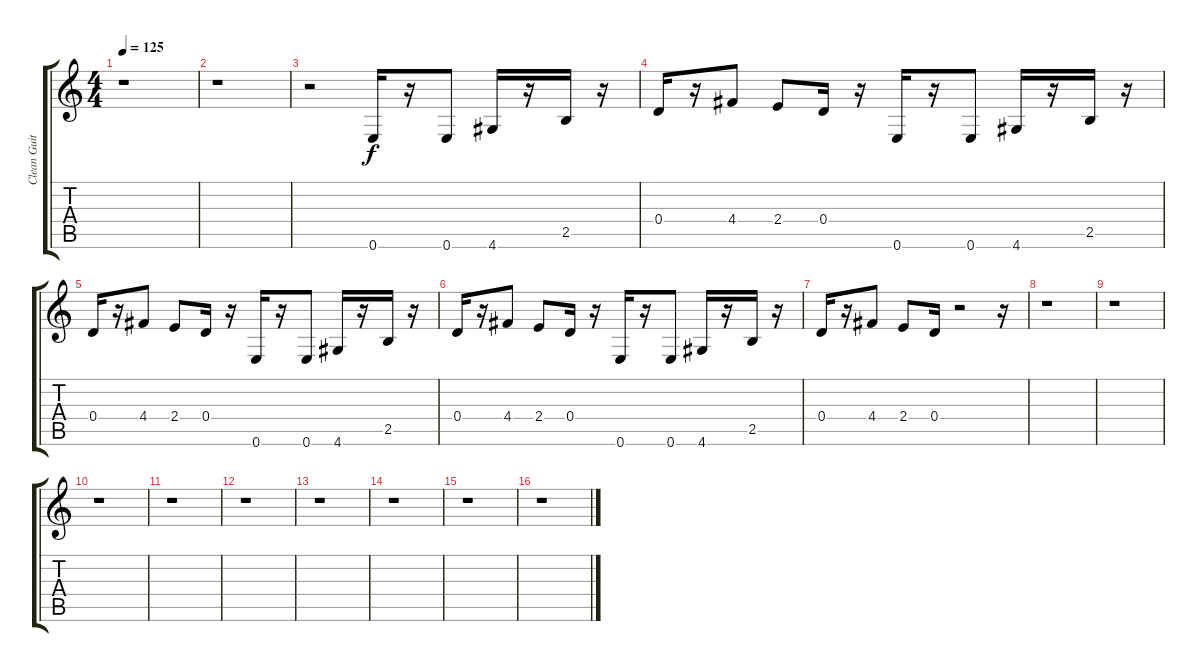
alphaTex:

\track ("Clean Guitar (Electric)" "Clean Guit") {instrument electricguitarclean}
\staff {score tabs}
\tuning (E4 B3 G3 D3 A2 E2) {hide}
\ts (4 4)
\tempo 125
\clef g2
\ks c
r.1{dy f} |
r.1 |
r.2 0.6.16 r.16 0.6.8 4.6.16 r.16 2.5.16 r.16 |
0.4.16 r.16 4.4.8 2.4.8 0.4.16 r.16 0.6.16 r.16 0.6.8 4.6.16 r.16 2.5.16 r.16 |
0.4.16 r.16 4.4.8 2.4.8 0.4.16 r.16 0.6.16 r.16 0.6.8 4.6.16 r.16 2.5.16 r.16 |
0.4.16 r.16 4.4.8 2.4.8 0.4.16 r.16 0.6.16 r.16 0.6.8 4.6.16 r.16 2.5.16 r.16 |
0.4.16 r.16 4.4.8 2.4.8 0.4.16 r.2 r.16 |
r.1 |
r.1 |
r.1 |
r.1 |
r.1 |
r.1 |
r.1 |
r.1 |
r.1
